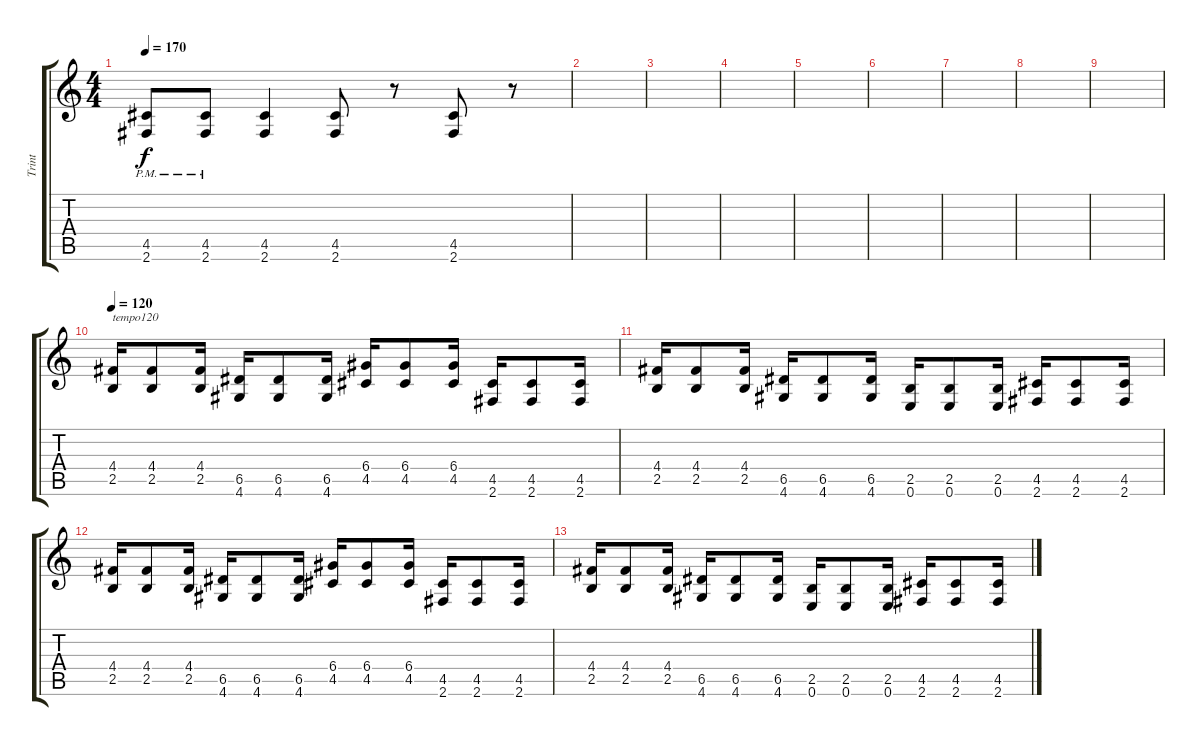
\track ("Trint" "Trint") {instrument overdrivenguitar}
\staff {score tabs}
\tuning (E4 B3 G3 D3 A2 E2) {hide}
\ts (4 4)
\tempo 170
\clef g2
\ks c
(4.5{pm} 2.6{pm}).8{dy f} (4.5{pm} 2.6{pm}).8 (4.5 2.6).4 (4.5 2.6).8 r.8 (4.5 2.6).8 r.8 |
|
|
|
|
|
|
|
|
\tempo 120
(4.4 2.5).16{txt "tempo120"} (4.4 2.5).8 (4.4 2.5).16 (6.5 4.6).16 (6.5 4.6).8 (6.5 4.6).16 (6.4 4.5).16 (6.4 4.5).8 (6.4 4.5).16 (4.5 2.6).16 (4.5 2.6).8 (4.5 2.6).16 |
(4.4 2.5).16 (4.4 2.5).8 (4.4 2.5).16 (6.5 4.6).16 (6.5 4.6).8 (6.5 4.6).16 (2.5 0.6).16 (2.5 0.6).8 (2.5 0.6).16 (4.5 2.6).16 (4.5 2.6).8 (4.5 2.6).16 |
(4.4 2.5).16 (4.4 2.5).8 (4.4 2.5).16 (6.5 4.6).16 (6.5 4.6).8 (6.5 4.6).16 (6.4 4.5).16 (6.4 4.5).8 (6.4 4.5).16 (4.5 2.6).16 (4.5 2.6).8 (4.5 2.6).16 |
(4.4 2.5).16 (4.4 2.5).8 (4.4 2.5).16 (6.5 4.6).16 (6.5 4.6).8 (6.5 4.6).16 (2.5 0.6).16 (2.5 0.6).8 (2.5 0.6).16 (4.5 2.6).16 (4.5 2.6).8 (4.5 2.6).16
